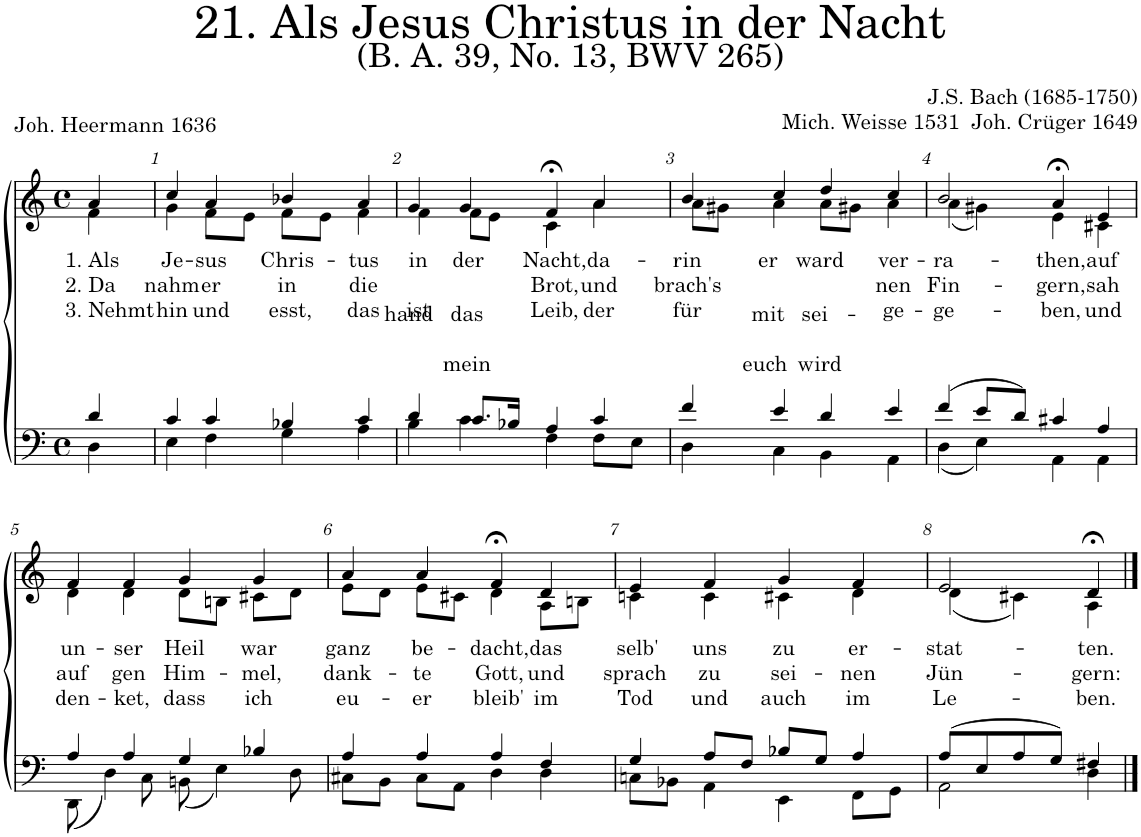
**kern	**kern	**text	**text	**text
*part2	*part1	*part1	*part1	*part1
*staff2	*staff1	*staff1	*staff1	*staff1
*I"Tenor/Bass	*I"Soprano/Alto	*	*	*
*clefF4	*clefG2	*	*	*
*k[]	*k[]	*	*	*
*M4/4	*M4/4	*	*	*
*met(c)	*met(c)	*	*	*
=	=	=	=	=
*^	*	*	*	*
!	!	!	!LO:LY:b	!LO:LY:b	!LO:LY:b
*	*	*^	*	*	*
4d/	4D\	4a;</	4f\	1. Als	2. Da	3. Nehmt
=1	=1	=1	=1	=1	=1	=1
!	!	!	!	!LO:LY:b	!LO:LY:b	!LO:LY:b
4c/	4E\	4cc/	4g\	Je-	nahm	hin
!	!	!	!	!LO:LY:b	!LO:LY:b	!LO:LY:b
4c/	4F\	4a/	8f\L	-sus	er	und
.	.	.	8e\J	.	.	.
!	!	!	!	!LO:LY:b	!LO:LY:b	!LO:LY:b
4B-X/	4G\	4b-X/	8f\L	Chris-	in	esst,
.	.	.	8e\J	.	.	.
!	!	!	!	!LO:LY:b	!LO:LY:b	!LO:LY:b
4c/	4A\	4a/	4f\	-tus	die	das
=2	=2	=2	=2	=2	=2	=2
!	!	!	!	!LO:LY:b	!LO:LY:b	!LO:LY:b
4d/	4B\	4g/	4f\	in	hand	ist
!	!	!	!	!LO:LY:b	!LO:LY:b	!LO:LY:b
8.c/L	4c\	4g/	8f\L	der	das	mein
.	.	.	8e\J	.	.	.
16B-X/Jk	.	.	.	.	.	.
!	!	!	!	!LO:LY:b	!LO:LY:b	!LO:LY:b
4A/	4F\	4f;<,/	4c\	Nacht,	Brot,	Leib,
!	!	!	!	!LO:LY:b	!LO:LY:b	!LO:LY:b
4c/	8F\L	4a/	4a\	da-	und	der
.	8E\J	.	.	.	.	.
=3	=3	=3	=3	=3	=3	=3
!	!	!	!	!LO:LY:b	!LO:LY:b	!LO:LY:b
4f/	4D\	4b/	8a\L	-rin	brach's	für
.	.	.	8g#X\J	.	.	.
!	!	!	!	!LO:LY:b	!LO:LY:b	!LO:LY:b
4e/	4C\	4cc/	4a\	er	mit	euch
!	!	!	!	!LO:LY:b	!LO:LY:b	!LO:LY:b
4d/	4BB\	4dd/	8a\L	ward	sei-	wird
.	.	.	8g#X\J	.	.	.
!	!	!	!	!LO:LY:b	!LO:LY:b	!LO:LY:b
4e/	4AA\	4cc/	4a\	ver-	-nen	ge-
=4	=4	=4	=4	=4	=4	=4
!	!	!	!	!LO:LY:b	!LO:LY:b	!LO:LY:b
(4f/	(4D\	2b/	(4a\	-ra-	Fin-	-ge-
8e/L	4E\)	.	4g#X\)	.	.	.
8d/J)	.	.	.	.	.	.
!	!	!	!	!LO:LY:b	!LO:LY:b	!LO:LY:b
4c#X/	4AA\	4a;<,/	4e\	-then,	-gern,	-ben,
!	!	!	!	!LO:LY:b	!LO:LY:b	!LO:LY:b
4A/	4AA\	4e/	4c#X\	auf	sah	und
!!LO:LB:g=z	!!
=5	=5	=5	=5	=5	=5	=5
!	!	!	!	!LO:LY:b	!LO:LY:b	!LO:LY:b
4A/	(8DD\	4f/	4d\	un-	auf	den-
.	4D\)	.	.	.	.	.
!	!	!	!	!LO:LY:b	!LO:LY:b	!LO:LY:b
4A/	.	4f/	4d\	-ser	gen	-ket,
.	8C\	.	.	.	.	.
!	!	!	!	!LO:LY:b	!LO:LY:b	!LO:LY:b
4G/	(8BBn\	4g/	8d\L	Heil	Him-	dass
.	4E\)	.	8Bn\J	.	.	.
!	!	!	!	!LO:LY:b	!LO:LY:b	!LO:LY:b
4B-X/	.	4g/	8c#X\L	war	-mel,	ich
.	8D\	.	8d\J	.	.	.
=6	=6	=6	=6	=6	=6	=6
!	!	!	!	!LO:LY:b	!LO:LY:b	!LO:LY:b
4A/	8C#X\L	4a/	8e\L	ganz	dank-	eu-
.	8BB\J	.	8d\J	.	.	.
!	!	!	!	!LO:LY:b	!LO:LY:b	!LO:LY:b
4A/	8C#\L	4a/	8e\L	be-	-te	-er
.	8AA\J	.	8c#X\J	.	.	.
!	!	!	!	!LO:LY:b	!LO:LY:b	!LO:LY:b
4A/	4D\	4f;<,/	4d\	-dacht,	Gott,	bleib'
!	!	!	!	!LO:LY:b	!LO:LY:b	!LO:LY:b
4F/	4D\	4d/	8A\L	das	und	im
.	.	.	8Bn\J	.	.	.
=7	=7	=7	=7	=7	=7	=7
!	!	!	!	!LO:LY:b	!LO:LY:b	!LO:LY:b
4G/	8Cn\L	4e/	4cn\	selb'	sprach	Tod
.	8BB-X\J	.	.	.	.	.
!	!	!	!	!LO:LY:b	!LO:LY:b	!LO:LY:b
8A/L	4AA\	4f/	4c\	uns	zu	und
8F/J	.	.	.	.	.	.
!	!	!	!	!LO:LY:b	!LO:LY:b	!LO:LY:b
8B-X/L	4EE\	4g/	4c#X\	zu	sei-	auch
8G/J	.	.	.	.	.	.
!	!	!	!	!LO:LY:b	!LO:LY:b	!LO:LY:b
4A/	8FF\L	4f/	4d\	er-	-nen	im
.	8GG\J	.	.	.	.	.
=8	=8	=8	=8	=8	=8	=8
!	!	!	!	!LO:LY:b	!LO:LY:b	!LO:LY:b
(8A/L	2AA\	2e;</	(4d\	-stat-	Jün-	Le-
8E/	.	.	.	.	.	.
8A/	.	.	4c#X\)	.	.	.
8G/J)	.	.	.	.	.	.
!	!	!	!	!LO:LY:b	!LO:LY:b	!LO:LY:b
4F#X/	4D\	4d;</	4A\	-ten.	-gern:	-ben.
*v	*v	*	*	*	*	*
*	*v	*v	*	*	*
==	==	==	==	==
*-	*-	*-	*-	*-
